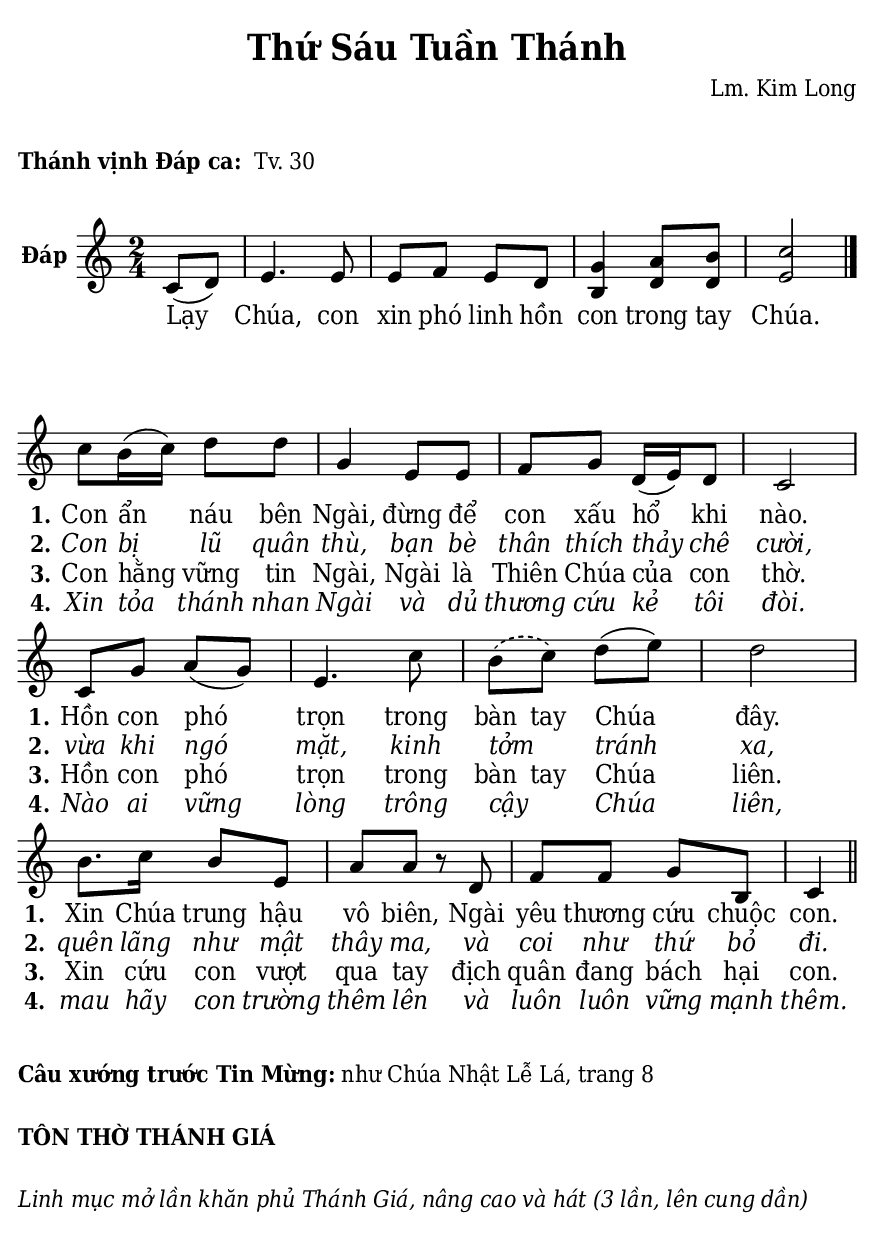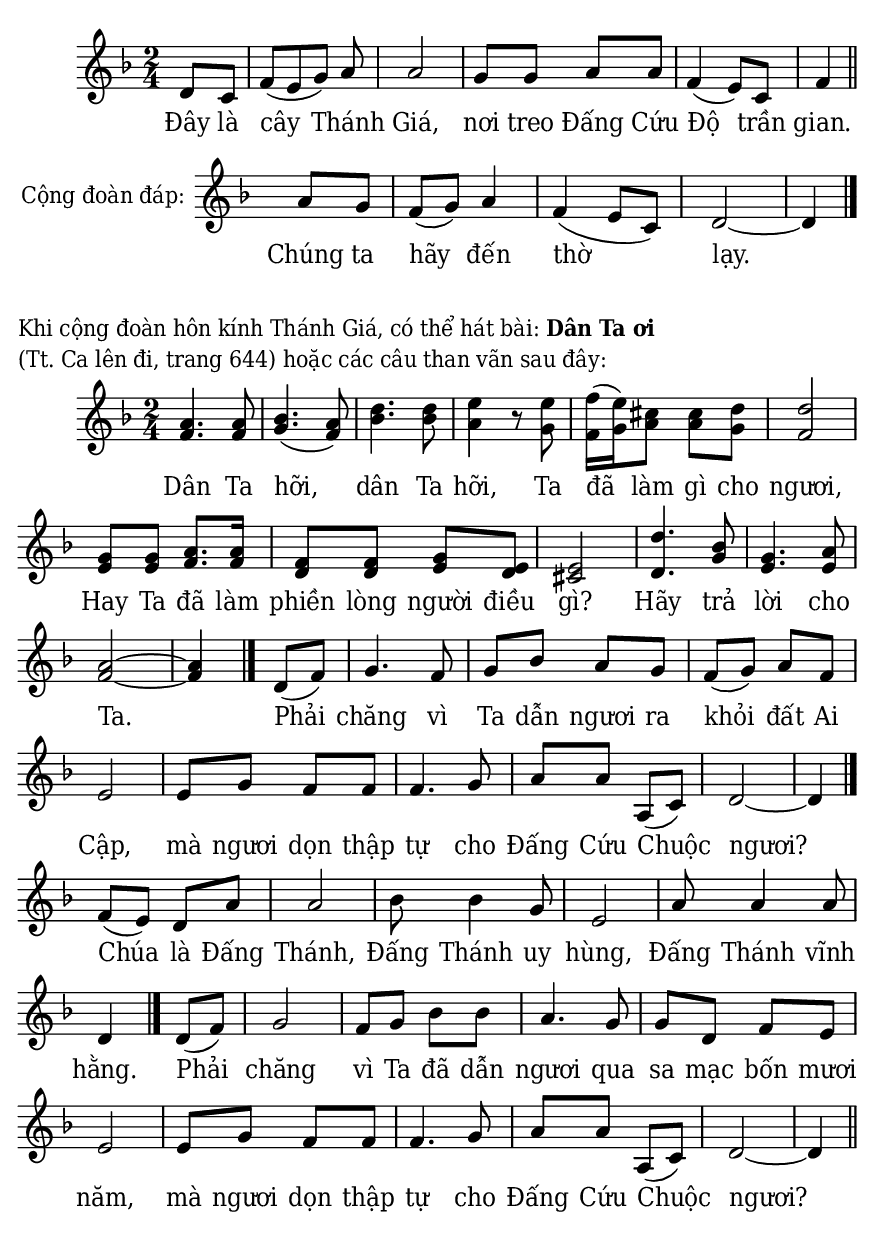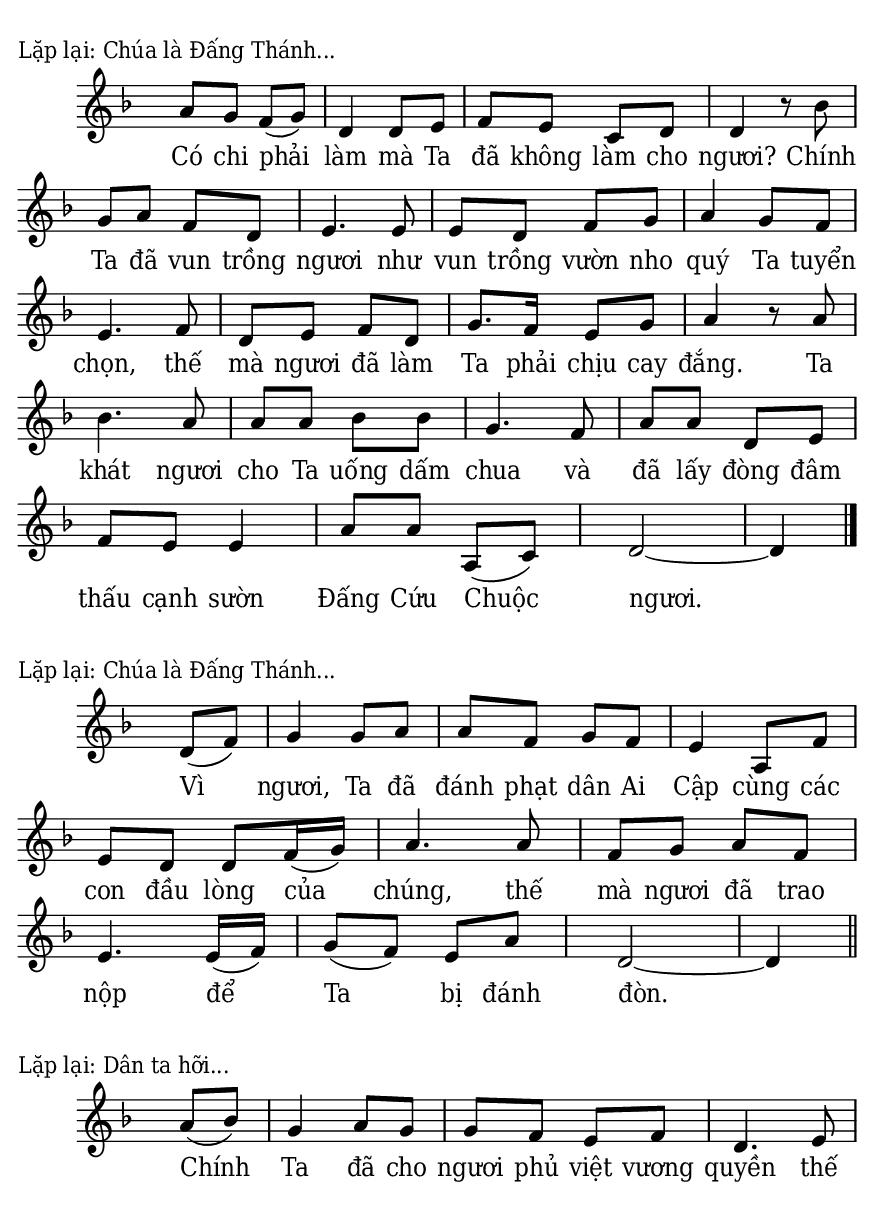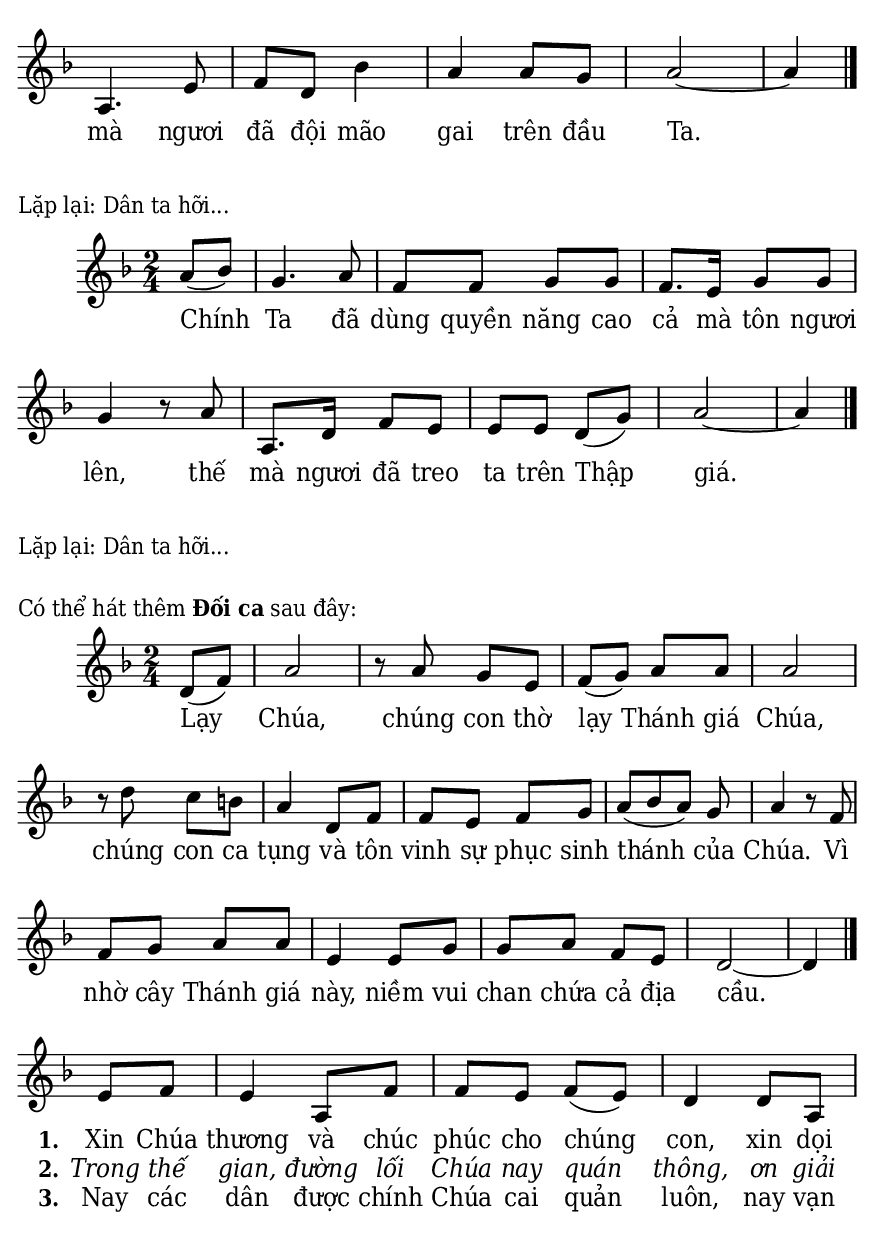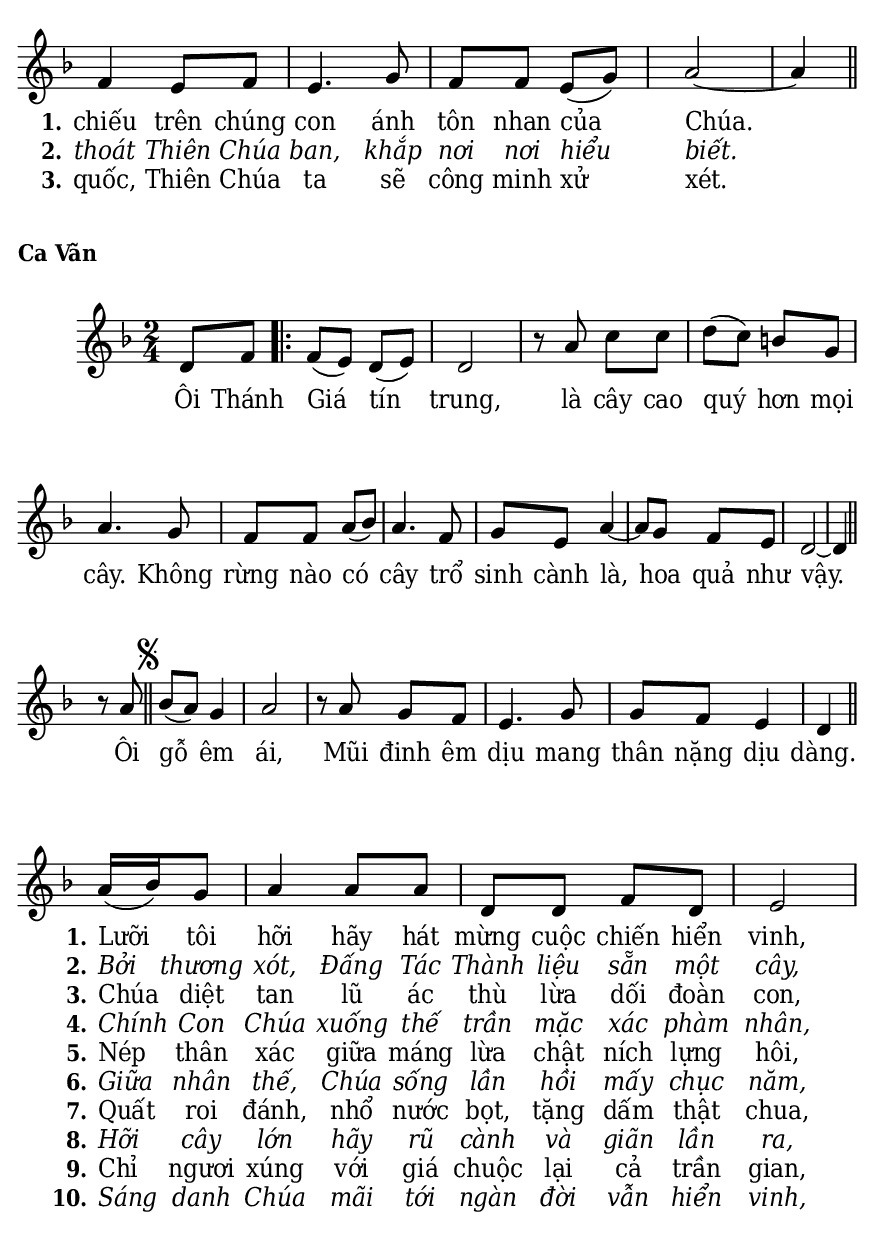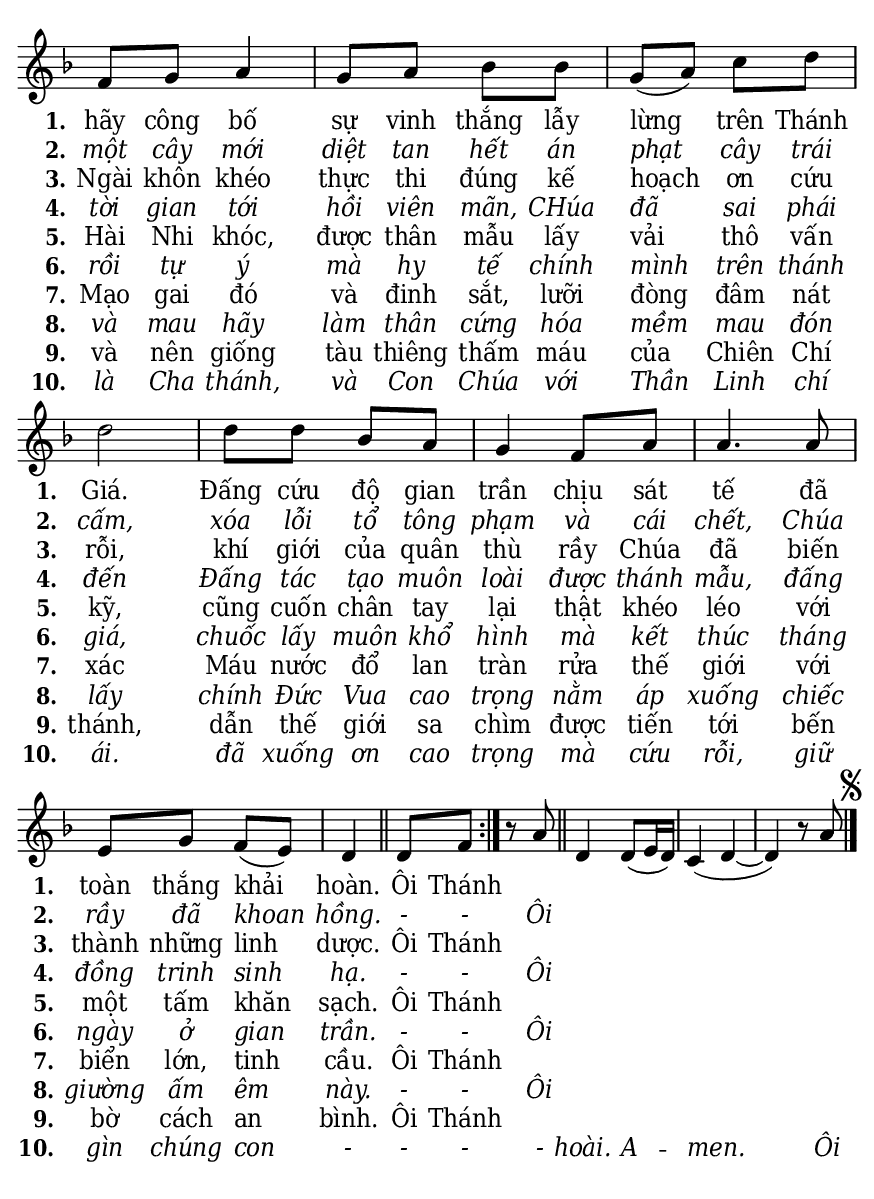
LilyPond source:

% Cài đặt chung
\version "2.22.1"
\include "english.ly"

\header {
  title = "Thứ Sáu Tuần Thánh"
  composer = "Lm. Kim Long"
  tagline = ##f
}

% mã nguồn cho những chức năng chưa hỗ trợ trong phiên bản lilypond hiện tại
% cung cấp bởi cộng đồng lilypond khi gửi email đến lilypond-user@gnu.org
% in số phiên khúc trên mỗi dòng
#(define (add-grob-definition grob-name grob-entry)
     (set! all-grob-descriptions
           (cons ((@@ (lily) completize-grob-entry)
                  (cons grob-name grob-entry))
                 all-grob-descriptions)))

#(add-grob-definition
    'StanzaNumberSpanner
    `((direction . ,LEFT)
      (font-series . bold)
      (padding . 1.0)
      (side-axis . ,X)
      (stencil . ,ly:text-interface::print)
      (X-offset . ,ly:side-position-interface::x-aligned-side)
      (Y-extent . ,grob::always-Y-extent-from-stencil)
      (meta . ((class . Spanner)
               (interfaces . (font-interface
                              side-position-interface
                              stanza-number-interface
                              text-interface))))))

\layout {
    \context {
      \Global
      \grobdescriptions #all-grob-descriptions
    }
    \context {
      \Score
      \remove Stanza_number_align_engraver
      \consists
        #(lambda (context)
           (let ((texts '())
                 (syllables '()))
             (make-engraver
              (acknowledgers
               ((stanza-number-interface engraver grob source-engraver)
                  (set! texts (cons grob texts)))
               ((lyric-syllable-interface engraver grob source-engraver)
                  (set! syllables (cons grob syllables))))
              ((stop-translation-timestep engraver)
                 (for-each
                  (lambda (text)
                    (for-each
                     (lambda (syllable)
                       (ly:pointer-group-interface::add-grob
                        text
                        'side-support-elements
                        syllable))
                     syllables))
                  texts)
                 (set! syllables '())))))
    }
    \context {
      \Lyrics
      \remove Stanza_number_engraver
      \consists
        #(lambda (context)
           (let ((text #f)
                 (last-stanza #f))
             (make-engraver
              ((process-music engraver)
                 (let ((stanza (ly:context-property context 'stanza #f)))
                   (if (and stanza (not (equal? stanza last-stanza)))
                       (let ((column (ly:context-property context
'currentCommandColumn)))
                         (set! last-stanza stanza)
                         (if text
                             (ly:spanner-set-bound! text RIGHT column))
                         (set! text (ly:engraver-make-grob engraver
'StanzaNumberSpanner '()))
                         (ly:grob-set-property! text 'text stanza)
                         (ly:spanner-set-bound! text LEFT column)))))
              ((finalize engraver)
                 (if text
                     (let ((column (ly:context-property context
'currentCommandColumn)))
                       (ly:spanner-set-bound! text RIGHT column)))))))
      \override StanzaNumberSpanner.horizon-padding = 10000
    }
}

stanzaReminderOff =
  \temporary \override StanzaNumberSpanner.after-line-breaking =
     #(lambda (grob)
        ;; Can be replaced with (not (first-broken-spanner? grob)) in 2.23.
        (if (let ((siblings (ly:spanner-broken-into (ly:grob-original grob))))
              (and (pair? siblings)
                   (not (eq? grob (car siblings)))))
            (ly:grob-suicide! grob)))

stanzaReminderOn = \undo \stanzaReminderOff
% kết thúc mã nguồn

% Nhạc
nhacMauMot = \relative c' {
  \key c \major
  \time 2/4
  \partial 4 c8 (d) |
  e4. e8 |
  e f e d |
  <g b,>4 <a d,>8 <b d,> |
  <c e,>2 \bar "|."
  
  c8 b16 (c) d8 d |
  g,4 e8 e |
  f g d16 (e) d8 |
  c2 |
  c8 g' a (g) |
  e4. c'8 |
  \once \phrasingSlurDashed
  b \(c\) d (e) |
  d2 |
  b8. c16 b8 e, |
  a a r d, |
  f f g b, |
  c4 \bar "||"
}

nhacMauHai = \relative c' {
  \key f \major
  \time 2/4
  \partial 4 d8 c |
  f ([e g]) a |
  a2 |
  g8 g a a |
  f4 (e8) c |
  f4 \bar "||"
}

nhacMauBa = \relative c'' {
  \key f \major
  \time 2/4
  \partial 4 a8 g |
  f (g) a4 |
  f (e8 c) |
  d2 ~ |
  d4 \bar "|."
}

nhacMauBon = \relative c'' {
  \key f \major
  \time 2/4
  <<
    {
      a4. a8 |
      bf4. (a8) |
      d4. d8 |
      e4 r8 e |
      f16 (e) cs8 cs d |
      d2 |
      g,8 g a8. f16 |
      f8 f g e |
      e2 |
      d'4. bf8 |
      g4. a8 |
      a2 ~ |
      a4 \bar "|."
    }
    {
      f4. f8 |
      g4. (f8) |
      bf4. bf8 |
      a4 r8 g |
      f16 (g) a8 a g |
      f2 |
      e8 e f8. a16 |
      d,8 d e d |
      cs2 |
      d4. g8 |
      e4. e8 |
      f2 ~ |
      f4
    }
  >>
  %\break
  
  d8 (f) |
  g4. f8 |
  g bf a g |
  f (g) a f |
  e2 |
  e8 g f f |
  f4. g8 |
  a a a, (c) |
  d2 ~ |
  \partial 4 d4 \bar "|." %\break
  
  f8 (e) d a' |
  a2 |
  bf8 bf4 g8 |
  e2 |
  a8 a4 a8 |
  d,4 \bar "|." %\break
  
  d8 (f) |
  g2 |
  f8 g bf bf |
  a4. g8 |
  g d f e |
  e2 |
  e8 g f f |
  f4. g8 |
  a a a, (c) |
  d2 ~ |
  d4 \bar "||"
}

nhacMauNam = \relative c'' {
  \key f \major
  \time 2/4
  a8 g f (g) |
  d4 d8 e |
  f e c d |
  d4 r8 bf' |
  g a f d |
  e4. e8 |
  e d f g |
  a4 g8 f |
  e4. f8 |
  d e f d |
  g8. f16 e8 g |
  a4 r8 a |
  bf4. a8 |
  a a bf bf |
  g4. f8 |
  a a d, e |
  f e e4 |
  a8 a a, (c) |
  d2 ~ |
  d4 \bar "|."
}

nhacMauSau = \relative c' {
  \key f \major
  \time 2/4
  \partial 4 d8 (f) |
  g4 g8 a |
  a f g f |
  e4 a,8 f' |
  e d d f16 (g) |
  a4. a8 |
  f g a f |
  e4. e16 (f) |
  g8 (f) e a |
  d,2 ~ |
  d4 \bar "||"
}

nhacMauBay = \relative c'' {
  \key f \major
  \time 2/4
  \partial 4 a8 (bf) |
  g4 a8 g |
  g f e f |
  d4. e8 |
  a,4. e'8 |
  f d bf'4 |
  a a8 g |
  a2 ~ |
  a4 \bar "|."
}

nhacMauTam = \relative c'' {
  \key f \major
  \time 2/4
  \partial 4 a8 (bf) |
  g4. a8 |
  f f g g |
  f8. e16 g8 g |
  g4 r8 a |
  a,8. d16 f8 e |
  e e d (g) |
  a2 ~ |
  a4 \bar "|."
}

nhacMauChin = \relative c' {
  \key f \major
  \time 2/4
  \partial 4 d8 (f) |
  a2 |
  r8 a g e |
  f (g) a a |
  a2 |
  r8 d c b! |
  a4 d,8 f |
  f e f g |
  a ([bf a]) g |
  a4 r8 f |
  f g a a |
  e4 e8 g |
  g a f e |
  d2 ~ |
  d4 \bar "|." \break
  
  e8 f |
  e4 a,8 f' |
  f e f (e) |
  d4 d8 a |
  f'4 e8 f |
  e4. g8 |
  f f e (g) |
  a2 ~ |
  a4 \bar "||"
}

nhacMauMuoi = \relative c' {
  \key f \major
  \time 2/4
  \partial 4 d8 f \bar ".|:"
  f (e) d (e) |
  d2 |
  r8 a' c c |
  d (c) b! g |
  a4. g8 |
  f f a (bf) |
  a4. f8 |
  g e a4 ~ |
  a8 g f e |
  d2 ~ |
  d4 \bar "||" \break
  
  r8 a'
  \once \override Score.RehearsalMark.font-size = #0.1
  \mark \markup { \musicglyph #"scripts.segno" }
  \bar "||"
  bf (a) g4 |
  a2 |
  r8 a g f |
  e4. g8 |
  g f e4 |
  d \bar "||" \break
  
  a'16 (bf) g8 |
  a4 a8 a |
  d, d f d |
  e2 |
  f8 g a4 |
  g8 a bf bf |
  g (a) c d |
  d2 |
  d8 d bf a |
  g4 f8 a |
  a4. a8 |
  e g f (e) |
  \partial 4 d4 \bar "||"
  d8 f \bar ":|."
  r8 a \bar "||"
  d,4 d8 (e16 d) |
  c4 ( d ~ |
  d) r8 a' \bar "|."
  \once \override Score.RehearsalMark.font-size = #0.1
  \mark \markup { \musicglyph #"scripts.segno" }
}

% Lời
loiMauMot = \lyricmode {
  Lạy Chúa, con xin phó linh hồn con trong tay Chúa.
  <<
    {
      \set stanza = "1."
      Con ẩn náu bên Ngài, đừng để con xấu hổ khi nào.
      Hồn con phó trọn trong bàn tay Chúa đây.
      Xin Chúa trung hậu vô biên, Ngài yêu thương cứu chuộc con.
      
    }
    \new Lyrics {
      \set associatedVoice = "beSop"
      \set stanza = "2."
      \override Lyrics.LyricText.font-shape = #'italic
      Con bị lũ quân thù, bạn bè thân thích thảy chê cười,
      vừa khi ngó mặt, kinh tởm _ tránh xa,
      quên lãng như mật thây ma, và coi như thứ bỏ đi.
    }
    \new Lyrics {
      \set associatedVoice = "beSop"
      \set stanza = "3."
      Con hằng vững tin Ngài, Ngài là Thiên Chúa của con thờ.
      Hồn con phó trọn trong bàn tay Chúa liên.
      Xin cứu con vượt qua tay địch quân đang bách hại con.
    }
    \new Lyrics {
      \set associatedVoice = "beSop"
      \set stanza = "4."
      \override Lyrics.LyricText.font-shape = #'italic
      Xin tỏa thánh nhan Ngài và dủ thương cứu kẻ tôi đòi.
      Nào ai vững lòng trông cậy _ Chúa liên,
      mau hãy con trường thêm lên và luôn luôn vững mạnh thêm.
    }
  >>
}

loiMauHai = \lyricmode {
  Đây là cây Thánh Giá, nơi treo Đấng Cứu Độ trần gian.
}

loiMauBa = \lyricmode {
  Chúng ta hãy đến thờ lạy.
}

loiMauBon = \lyricmode {
  Dân Ta hỡi, dân Ta hỡi, Ta đã làm gì cho ngươi,
  Hay Ta đã làm phiền lòng người điều gì?
  Hãy trả lời cho Ta.
  Phải chăng vì Ta dẫn ngươi ra khỏi đất Ai Cập,
  mà ngươi dọn thập tự cho Đấng Cứu Chuộc ngươi?
  
  Chúa là Đấng Thánh, Đấng Thánh uy hùng, Đấng Thánh vĩnh hằng.
  Phải chăng vì Ta đã dẫn ngươi qua sa mạc bốn mươi năm,
  mà ngươi dọn thập tự cho Đấng Cứu Chuộc ngươi?
}

loiMauNam = \lyricmode {
  Có chi phải làm mà Ta đã không làm cho ngươi?
  Chính Ta đã vun trồng ngươi như vun trồng vườn nho quý Ta tuyển chọn,
  thế mà ngươi đã làm Ta phải chịu cay đắng.
  Ta khát ngươi cho Ta uống dấm chua
  và đã lấy đòng đâm thấu cạnh sườn Đấng Cứu Chuộc ngươi.
}

loiMauSau = \lyricmode {
  Vì ngươi, Ta đã đánh phạt dân Ai Cập
  cùng các con đầu lòng của chúng,
  thế mà ngươi đã trao nộp để Ta bị đánh đòn.
}

loiMauBay = \lyricmode {
  Chính Ta đã cho ngươi phủ việt vương quyền
  thế mà ngươi đã đội mão gai trên đầu Ta.
}

loiMauTam = \lyricmode {
  Chính Ta đã dùng quyền năng cao cả mà tôn ngươi lên,
  thế mà ngươi đã treo ta trên Thập giá.
}

loiMauChin = \lyricmode {
  Lạy Chúa, chúng con thờ lạy Thánh giá Chúa,
  chúng con ca tụng và tôn vinh sự phục sinh thánh của Chúa.
  Vì nhờ cây Thánh giá này, niềm vui chan chứa cả địa cầu.
  <<
    {
      \set stanza = "1."
      Xin Chúa thương và chúc phúc cho chúng con,
      xin dọi chiếu trên chúng con ánh tôn nhan của Chúa.
    }
    \new Lyrics {
      \set associatedVoice = "beSop"
      \set stanza = "2."
      \override Lyrics.LyricText.font-shape = #'italic
      Trong thế gian, đường lối Chúa nay quán thông,
      ơn giải thoát Thiên Chúa ban,
      khắp nơi nơi hiểu biết.
    }
    \new Lyrics {
      \set associatedVoice = "beSop"
      \set stanza = "3."
      Nay các dân được chính Chúa cai quản luôn,
      nay vạn quốc, Thiên Chúa ta sẽ công minh xử xét.
    }
  >>
}

loiMauMuoi = \lyricmode {
  Ôi Thánh Giá tín trung, là cây cao quý hơn mọi cây.
  Không rừng nào có cây trổ sinh cành là, hoa quả như vậy.
  Ôi gỗ êm ái, Mũi đinh êm dịu mang thân nặng dịu dàng.
  <<
    {
      \set stanza = "1."
      Lưỡi tôi hỡi hãy hát mừng cuộc chiến hiển vinh,
      hãy công bố sự vinh thắng lẫy lừng trên Thánh Giá.
      Đấng cứu độ gian trần chịu sát tế đã toàn thắng khải hoàn.
      Ôi Thánh
    }
    \new Lyrics {
      \set associatedVoice = "beSop"
      \set stanza = "2."
      \override Lyrics.LyricText.font-shape = #'italic
      Bởi thương xót, Đấng Tác Thành liệu sẵn một cây,
      một cây mới diệt tan hết án phạt cây trái cấm,
      xóa lỗi tổ tông phạm và cái chết,
      Chúa rầy đã khoan hồng.
      - - Ôi
    }
    \new Lyrics {
      \set associatedVoice = "beSop"
      \set stanza = "3."
      Chúa diệt tan lũ ác thù lừa dối đoàn con,
      Ngài khôn khéo thực thi đúng kế hoạch ơn cứu rỗi,
      khí giới của quân thù rầy Chúa đã biến thành những linh dược.
      Ôi Thánh
    }
    \new Lyrics {
      \set associatedVoice = "beSop"
      \set stanza = "4."
      \override Lyrics.LyricText.font-shape = #'italic
      Chính Con Chúa xuống thế trần mặc xác phàm nhân,
      tời gian tới hồi viên mãn, CHúa đã sai phái đến
      Đấng tác tạo muôn loài được thánh mẫu,
      đấng đồng trinh sinh hạ.
      - - Ôi
    }
    \new Lyrics {
      \set associatedVoice = "beSop"
      \set stanza = "5."
      Nép thân xác giữa máng lừa chật ních lựng hôi,
      Hài Nhi khóc, được thân mẫu lấy vải thô vấn kỹ,
      cũng cuốn chân tay lại thật khéo léo với một tấm khăn sạch.
      Ôi Thánh
    }
    \new Lyrics {
      \set associatedVoice = "beSop"
      \set stanza = "6."
      \override Lyrics.LyricText.font-shape = #'italic
      Giữa nhân thế, Chúa sống lần hồi mấy chục năm,
      rồi tự ý mà hy tế chính mình trên thánh giá,
      chuốc lấy muôn khổ hình mà kết thúc tháng ngày ở gian trần.
      - - Ôi
    }
    \new Lyrics {
      \set associatedVoice = "beSop"
      \set stanza = "7."
      Quất roi đánh, nhổ nước bọt, tặng dấm thật chua,
      Mạo gai đó và đinh sắt, lưỡi đòng đâm nát xác
      Máu nước đổ lan tràn rửa thế giới với biển lớn, tinh cầu.
      Ôi Thánh
    }
    \new Lyrics {
      \set associatedVoice = "beSop"
      \set stanza = "8."
      \override Lyrics.LyricText.font-shape = #'italic
      Hỡi cây lớn hãy rũ cành và giãn lần ra,
      và mau hãy làm thân cứng hóa mềm mau đón lấy
      chính Đức Vua cao trọng nằm áp xuống chiếc giường ấm êm này.
      - - Ôi
    }
    \new Lyrics {
      \set associatedVoice = "beSop"
      \set stanza = "9."
      Chỉ ngươi xúng với giá chuộc lại cả trần gian,
      và nên giống tàu thiêng thấm máu của Chiên Chí thánh,
      dẫn thế giới sa chìm được tiến tới bến bờ cách an bình.
      Ôi Thánh
    }
    \new Lyrics {
      \set associatedVoice = "beSop"
      \set stanza = "10."
      \override Lyrics.LyricText.font-shape = #'italic
      Sáng danh Chúa mãi tới ngàn đời vẫn hiển vinh,
      là Cha thánh, và Con Chúa với Thần Linh chí ái.
      đã xuống ơn cao trọng mà cứu rỗi,
      giữ gìn chúng con - - - - hoài.
      A -- men.
      Ôi
    }
  >>
}

% Dàn trang
\paper {
  #(set-paper-size "a5")
  top-margin = 3\mm
  bottom-margin = 3\mm
  left-margin = 3\mm
  right-margin = 3\mm
  indent = #0
  #(define fonts
	 (make-pango-font-tree "Deja Vu Serif Condensed"
	 		       "Deja Vu Serif Condensed"
			       "Deja Vu Serif Condensed"
			       (/ 20 20)))
  print-page-number = ##f
  page-count = 6
}

\markup {
  \vspace #2
  \bold "Thánh vịnh Đáp ca:" \normal-text " Tv. 30"
}

\score {
  <<
    \new Staff \with {
      instrumentName = \markup { \bold "Đáp" }} <<
        \clef treble
        \new Voice = beSop {
          \nhacMauMot
        }
      \new Lyrics \lyricsto beSop \loiMauMot
    >>
  >>
  \layout {
    indent = 10
    \override Lyrics.LyricSpace.minimum-distance = #0.6
    \override Score.BarNumber.break-visibility = ##(#f #f #f)
    \override Score.SpacingSpanner.uniform-stretching = ##t
    ragged-last = ##f
  }
}

\markup {
  \vspace #2
  \column {
      \left-align {
        \line {
          \bold "Câu xướng trước Tin Mừng:" \normal-text "như Chúa Nhật Lễ Lá, trang 8"
        }
        \null
        \line {
          \bold "TÔN THỜ THÁNH GIÁ"
        }
        \null
        \line {
          \normal-text \italic "Linh mục mở lần khăn phủ Thánh Giá, nâng cao và hát (3 lần, lên cung dần)"
        }
      }
  }
}

\score {
  <<
    \new Staff <<
        \clef treble
        \new Voice = beSop {
          \nhacMauHai
        }
      \new Lyrics \lyricsto beSop \loiMauHai
    >>
  >>
  \layout {
    indent = 10
    \override Lyrics.LyricSpace.minimum-distance = #0.7
    \override Score.BarNumber.break-visibility = ##(#f #f #f)
    \override Score.SpacingSpanner.uniform-stretching = ##t
    \override LyricHyphen.minimum-distance = #1.5
    ragged-last = ##f
  }
}

\markup {
  %\vspace #2
}

\score {
  <<
    \new Staff \with {
      instrumentName = \markup { "Cộng đoàn đáp:" }} <<
        \clef treble
        \new Voice = beSop {
          \nhacMauBa
        }
      \new Lyrics \lyricsto beSop \loiMauBa
    >>
  >>
  \layout {
    indent = 30
    \override Staff.TimeSignature.transparent = ##t
    \override Lyrics.LyricSpace.minimum-distance = #0.7
    \override Score.BarNumber.break-visibility = ##(#f #f #f)
    \override Score.SpacingSpanner.uniform-stretching = ##t
    \override LyricHyphen.minimum-distance = #1.5
    ragged-last = ##f
  }
}

\markup {
  \vspace #2
  \column {
    \left-align {
      \line {
        "Khi cộng đoàn hôn kính Thánh Giá, có thể hát bài:" \bold "Dân Ta ơi"
      }
      \line {
        "(Tt. Ca lên đi, trang 644) hoặc các câu than vãn sau đây:"
      }
    }
  }
}

\score {
  <<
    \new Staff <<
        \clef treble
        \new Voice = beSop {
          \nhacMauBon
        }
      \new Lyrics \lyricsto beSop \loiMauBon
    >>
  >>
  \layout {
    indent = 10
    \override Lyrics.LyricSpace.minimum-distance = #1
    \override Score.BarNumber.break-visibility = ##(#f #f #f)
    \override Score.SpacingSpanner.uniform-stretching = ##t
    ragged-last = ##f
  }
}

\markup {
  \vspace #2
  "Lặp lại: Chúa là Đấng Thánh..."
}


\score {
  <<
    \new Staff <<
        \clef treble
        \new Voice = beSop {
          \nhacMauNam
        }
      \new Lyrics \lyricsto beSop \loiMauNam
    >>
  >>
  \layout {
    indent = 10
    \override Staff.TimeSignature.transparent = ##t
    \override Lyrics.LyricSpace.minimum-distance = #1
    \override Score.BarNumber.break-visibility = ##(#f #f #f)
    \override Score.SpacingSpanner.uniform-stretching = ##t
    ragged-last = ##f
  }
}

\markup {
  \vspace #2
  "Lặp lại: Chúa là Đấng Thánh..."
}

\score {
  <<
    \new Staff <<
        \clef treble
        \new Voice = beSop {
          \nhacMauSau
        }
      \new Lyrics \lyricsto beSop \loiMauSau
    >>
  >>
  \layout {
    indent = 10
    \override Staff.TimeSignature.transparent = ##t
    \override Lyrics.LyricSpace.minimum-distance = #1
    \override Score.BarNumber.break-visibility = ##(#f #f #f)
    \override Score.SpacingSpanner.uniform-stretching = ##t
    ragged-last = ##f
  }
}

\markup {
  \vspace #2
  "Lặp lại: Dân ta hỡi..."
}

\score {
  <<
    \new Staff <<
        \clef treble
        \new Voice = beSop {
          \nhacMauBay
        }
      \new Lyrics \lyricsto beSop \loiMauBay
    >>
  >>
  \layout {
    indent = 10
    \override Staff.TimeSignature.transparent = ##t
    \override Lyrics.LyricSpace.minimum-distance = #1
    \override Score.BarNumber.break-visibility = ##(#f #f #f)
    \override Score.SpacingSpanner.uniform-stretching = ##t
    ragged-last = ##f
  }
}

\markup {
  \vspace #2
  "Lặp lại: Dân ta hỡi..."
}


\score {
  <<
    \new Staff <<
        \clef treble
        \new Voice = beSop {
          \nhacMauTam
        }
      \new Lyrics \lyricsto beSop \loiMauTam
    >>
  >>
  \layout {
    indent = 10
    \override Lyrics.LyricSpace.minimum-distance = #1
    \override Score.BarNumber.break-visibility = ##(#f #f #f)
    \override Score.SpacingSpanner.uniform-stretching = ##t
    ragged-last = ##f
  }
}

\markup {
  \vspace #2
  \column {
    \left-align {
      \line {
        "Lặp lại: Dân ta hỡi..."
      }
      \null
      \line {
        "Có thể hát thêm" \bold "Đối ca" \normal-text "sau đây:"
      }
    }
  }
}

\score {
  <<
    \new Staff <<
        \clef treble
        \new Voice = beSop {
          \nhacMauChin
        }
      \new Lyrics \lyricsto beSop \loiMauChin
    >>
  >>
  \layout {
    indent = 10
    \override Lyrics.LyricSpace.minimum-distance = #0.8
    \override Score.BarNumber.break-visibility = ##(#f #f #f)
    \override Score.SpacingSpanner.uniform-stretching = ##t
    ragged-last = ##f
  }
}

\markup {
  \vspace #2
  \bold "Ca Vãn"
}

\score {
  <<
    \new Staff <<
        \clef treble
        \new Voice = beSop {
          \nhacMauMuoi
        }
      \new Lyrics \lyricsto beSop \loiMauMuoi
    >>
  >>
  \layout {
    indent = 10
    \override Lyrics.LyricSpace.minimum-distance = #1
    \override Score.BarNumber.break-visibility = ##(#f #f #f)
    \override Score.SpacingSpanner.uniform-stretching = ##t
    ragged-last = ##f
  }
}
